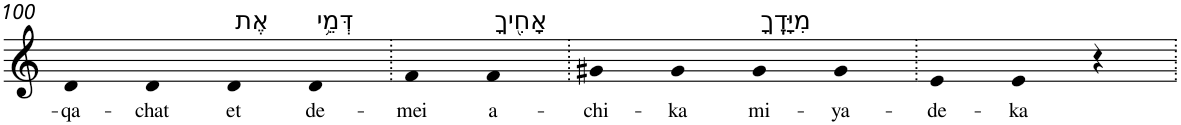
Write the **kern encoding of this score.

**kern	**text
*part1	*part1
*staff1	*staff1
*I"Piano	*
*I'Pno	*
!!LO:PB:g=z
*clefG2	*
*k[]	*
=100	=100
!	!LO:LY:b
4d	-qa-
!	!LO:LY:b
4d	-chat
!LO:TX:a:t=אֶת	!
!	!LO:LY:b
4d	et
!LO:TX:a:t=דְּמֵ֥י	!
!	!LO:LY:b
4d	de-
=101.	=101.
!	!LO:LY:b
4f	-mei
!LO:TX:a:t=אָחִ֖יךָ	!
!	!LO:LY:b
4f	a-
=102.	=102.
!	!LO:LY:b
4g#X	-chi-
!	!LO:LY:b
4g#	-ka
!LO:TX:a:t=מִיָּדֶֽךָ	!
!	!LO:LY:b
4g#	mi-
!	!LO:LY:b
4g#	-ya-
=103.	=103.
!	!LO:LY:b
4e	-de-
!	!LO:LY:b
4e	-ka
4r	.
=.	=.
*-	*-
